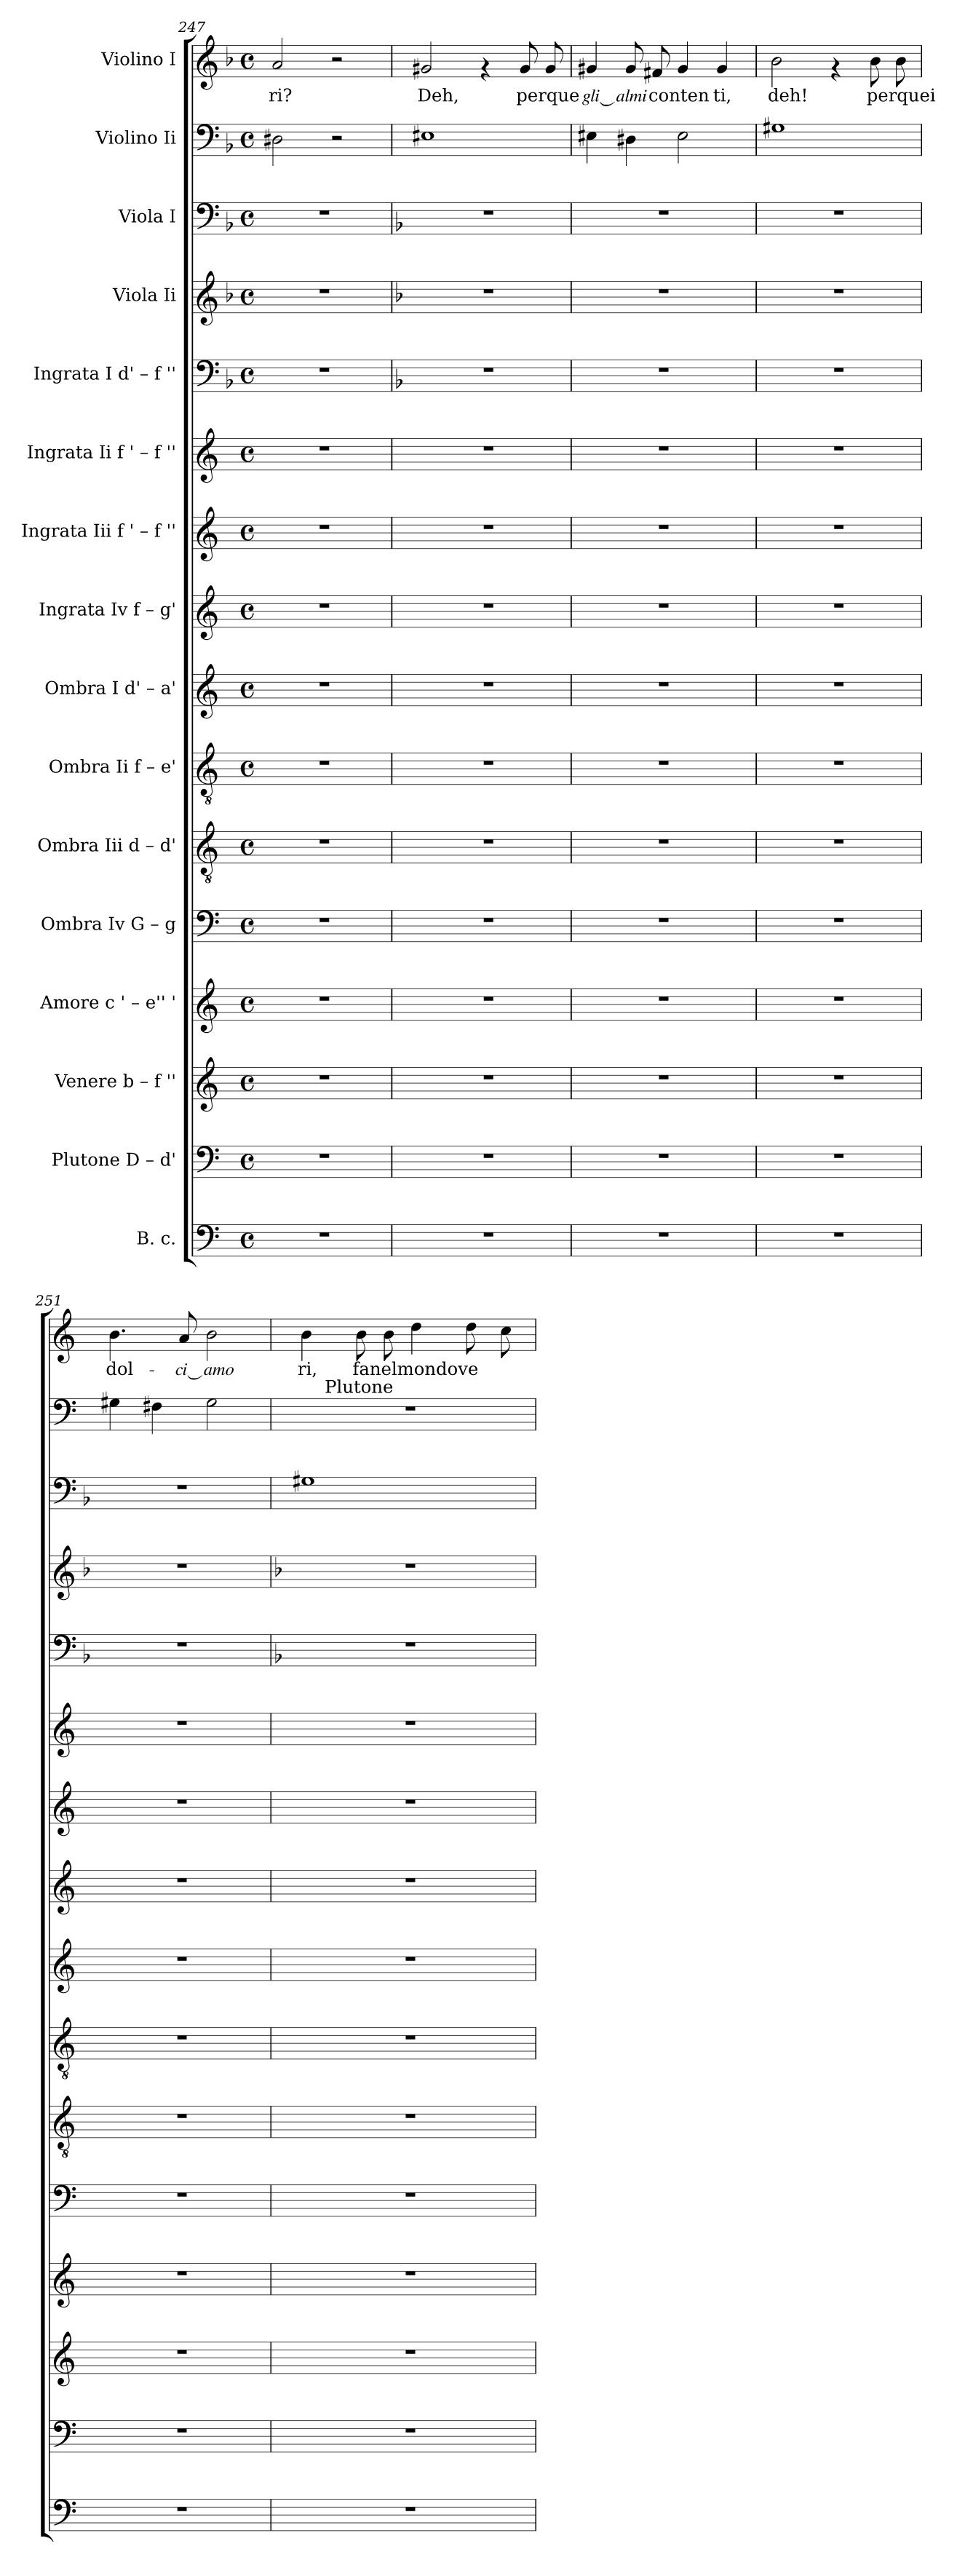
**kern	**kern	**kern	**kern	**kern	**kern	**kern	**kern	**kern	**kern	**kern	**kern	**kern	**kern	**kern	**kern	**text
*part16	*part15	*part14	*part13	*part12	*part11	*part10	*part9	*part8	*part7	*part6	*part5	*part4	*part3	*part2	*part1	*part1
*staff16	*staff15	*staff14	*staff13	*staff12	*staff11	*staff10	*staff9	*staff8	*staff7	*staff6	*staff5	*staff4	*staff3	*staff2	*staff1	*staff1
*I"B. c.	*I"Plutone  D – d'	*I"Venere  b – f ''	*I"Amore  c ' – e''  '	*I"Ombra Iv  G – g	*I"Ombra Iii  d – d'	*I"Ombra Ii  f – e'	*I"Ombra I  d' – a'	*I"Ingrata Iv  f – g'	*I"Ingrata Iii  f ' – f ''	*I"Ingrata Ii  f ' – f ''	*I"Ingrata I  d' – f ''	*I"Viola Ii	*I"Viola I	*I"Violino Ii	*I"Violino I	*
*clefF4	*clefF4	*clefG2	*clefG2	*clefF4	*clefGv2	*clefGv2	*clefG2	*clefG2	*clefG2	*clefG2	*clefF4	*clefG2	*clefF4	*clefF4	*clefG2	*
*k[]	*k[]	*k[]	*k[]	*k[]	*k[]	*k[]	*k[]	*k[]	*k[]	*k[]	*k[b-]	*k[b-]	*k[b-]	*k[b-]	*k[b-]	*
*C:	*C:	*C:	*C:	*C:	*C:	*C:	*C:	*C:	*C:	*C:	*F:	*F:	*F:	*F:	*F:	*
*M4/4	*M4/4	*M4/4	*M4/4	*M4/4	*M4/4	*M4/4	*M4/4	*M4/4	*M4/4	*M4/4	*M4/4	*M4/4	*M4/4	*M4/4	*M4/4	*
*met(c)	*met(c)	*met(c)	*met(c)	*met(c)	*met(c)	*met(c)	*met(c)	*met(c)	*met(c)	*met(c)	*met(c)	*met(c)	*met(c)	*met(c)	*met(c)	*
=247	=247	=247	=247	=247	=247	=247	=247	=247	=247	=247	=247	=247	=247	=247	=247	=247
!	!	!	!	!	!	!	!	!	!	!	!	!	!	!	!	!LO:LY:b:cj
1r	1r	1r	1r	1r	1r	1r	1r	1r	1r	1r	1r	1r	1r	2D#\	2a/	-ri?
.	.	.	.	.	.	.	.	.	.	.	.	.	.	2r	2r	.
=248	=248	=248	=248	=248	=248	=248	=248	=248	=248	=248	=248	=248	=248	=248	=248	=248
*	*	*	*	*	*	*	*	*	*	*	*	*	*	*k[]	*k[]	*
*	*	*	*	*	*	*	*	*	*	*	*	*	*	*C:	*C:	*
!	!	!	!	!	!	!	!	!	!	!	!	!	!	!	!	!LO:LY:b:cj
1r	1r	1r	1r	1r	1r	1r	1r	1r	1r	1r	1r	1r	1r	1E#	2g#X/	Deh,
.	.	.	.	.	.	.	.	.	.	.	.	.	.	.	4rf	.
!	!	!	!	!	!	!	!	!	!	!	!	!	!	!	!	!LO:LY:b:cj
.	.	.	.	.	.	.	.	.	.	.	.	.	.	.	8g#/	perque-
!	!	!	!	!	!	!	!	!	!	!	!	!	!	!	!	!LO:LY:b:cj
.	.	.	.	.	.	.	.	.	.	.	.	.	.	.	8g#/	--
=249	=249	=249	=249	=249	=249	=249	=249	=249	=249	=249	=249	=249	=249	=249	=249	=249
!	!	!	!	!	!	!	!	!	!	!	!	!	!	!	!	!LO:LY:b:cj
1r	1r	1r	1r	1r	1r	1r	1r	1r	1r	1r	1r	1r	1r	4E#\	4g#X/	-gli‿almi
!	!	!	!	!	!	!	!	!	!	!	!	!	!	!	!	!LO:LY:b:cj
.	.	.	.	.	.	.	.	.	.	.	.	.	.	4D#X\	8g#/	.
!	!	!	!	!	!	!	!	!	!	!	!	!	!	!	!	!LO:LY:b:cj
.	.	.	.	.	.	.	.	.	.	.	.	.	.	.	8f#X/	conten-
!	!	!	!	!	!	!	!	!	!	!	!	!	!	!	!	!LO:LY:b:cj
.	.	.	.	.	.	.	.	.	.	.	.	.	.	2E#\	4g#/	--
!	!	!	!	!	!	!	!	!	!	!	!	!	!	!	!	!LO:LY:b:cj
.	.	.	.	.	.	.	.	.	.	.	.	.	.	.	4g#/	-ti,
=250	=250	=250	=250	=250	=250	=250	=250	=250	=250	=250	=250	=250	=250	=250	=250	=250
!	!	!	!	!	!	!	!	!	!	!	!	!	!	!	!	!LO:LY:b:cj
1r	1r	1r	1r	1r	1r	1r	1r	1r	1r	1r	1r	1r	1r	1G#X	2b\	deh!
.	.	.	.	.	.	.	.	.	.	.	.	.	.	.	4rf	.
!	!	!	!	!	!	!	!	!	!	!	!	!	!	!	!	!LO:LY:b:cj
.	.	.	.	.	.	.	.	.	.	.	.	.	.	.	8b\	perquei
!	!	!	!	!	!	!	!	!	!	!	!	!	!	!	!	!LO:LY:b:cj
.	.	.	.	.	.	.	.	.	.	.	.	.	.	.	8b\	.
=251	=251	=251	=251	=251	=251	=251	=251	=251	=251	=251	=251	=251	=251	=251	=251	=251
!	!	!	!	!	!	!	!	!	!	!	!	!	!	!	!	!LO:LY:b:cj
1r	1r	1r	1r	1r	1r	1r	1r	1r	1r	1r	1r	1r	1r	4G#X\	4.b\	dol-
.	.	.	.	.	.	.	.	.	.	.	.	.	.	4F#X\	.	.
!	!	!	!	!	!	!	!	!	!	!	!	!	!	!	!	!LO:LY:b:cj
.	.	.	.	.	.	.	.	.	.	.	.	.	.	.	8a/	-ci‿amo-
!	!	!	!	!	!	!	!	!	!	!	!	!	!	!	!	!LO:LY:b:cj
.	.	.	.	.	.	.	.	.	.	.	.	.	.	2G#\	2b\	--
!!LO:LB:g=z
=252	=252	=252	=252	=252	=252	=252	=252	=252	=252	=252	=252	=252	=252	=252	=252	=252
*	*	*	*	*	*	*	*	*	*	*	*	*	*k[]	*	*	*
*	*	*	*	*	*	*	*	*	*	*	*	*	*C:	*	*	*
!	!	!	!	!	!	!	!	!	!	!	!	!	!	!	!	!LO:LY:b:cj
*	*	*	*	*	*	*	*	*	*	*	*	*	*	*^	*	*
1r	1r	1r	1r	1r	1r	1r	1r	1r	1r	1r	1r	1r	1G#X	1r	16.ryy	4b\	-ri,
!	!	!	!	!	!	!	!	!	!	!	!	!	!	!	!LO:TX:a:t=Plutone	!	!
.	.	.	.	.	.	.	.	.	.	.	.	.	.	.	2ryy	.	.
!	!	!	!	!	!	!	!	!	!	!	!	!	!	!	!	!	!LO:LY:b:cj
.	.	.	.	.	.	.	.	.	.	.	.	.	.	.	.	8b\	fanelmondove-
!	!	!	!	!	!	!	!	!	!	!	!	!	!	!	!	!	!LO:LY:b:cj
.	.	.	.	.	.	.	.	.	.	.	.	.	.	.	.	8b\	--
!	!	!	!	!	!	!	!	!	!	!	!	!	!	!	!	!	!LO:LY:b:cj
.	.	.	.	.	.	.	.	.	.	.	.	.	.	.	.	4dd\	--
.	.	.	.	.	.	.	.	.	.	.	.	.	.	.	4ryy	.	.
!	!	!	!	!	!	!	!	!	!	!	!	!	!	!	!	!	!LO:LY:b:cj
.	.	.	.	.	.	.	.	.	.	.	.	.	.	.	.	8dd\	--
.	.	.	.	.	.	.	.	.	.	.	.	.	.	.	8ryy	.	.
!	!	!	!	!	!	!	!	!	!	!	!	!	!	!	!	!	!LO:LY:b:cj
.	.	.	.	.	.	.	.	.	.	.	.	.	.	.	.	8cc\	--
.	.	.	.	.	.	.	.	.	.	.	.	.	.	.	32ryy	.	.
*	*	*	*	*	*	*	*	*	*	*	*	*	*	*v	*v	*	*
=	=	=	=	=	=	=	=	=	=	=	=	=	=	=	=	=
*-	*-	*-	*-	*-	*-	*-	*-	*-	*-	*-	*-	*-	*-	*-	*-	*-
